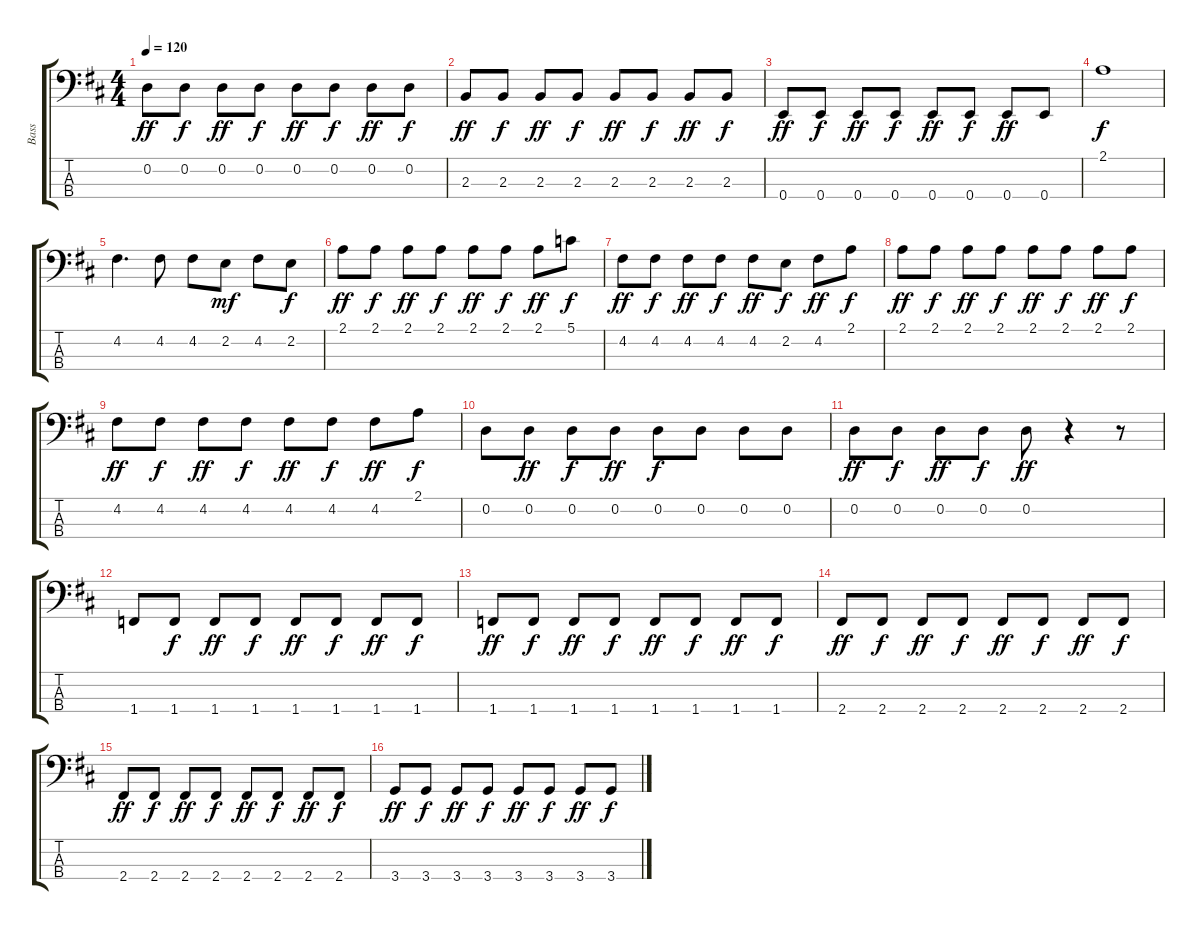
\track ("Bass" "Bass") {instrument electricbasspick}
\staff {score tabs}
\tuning (G2 D2 A1 E1) {hide}
\ts (4 4)
\tempo 120
\clef f4
\ks d
0.2.8{dy ff} 0.2.8{dy f} 0.2.8{dy ff} 0.2.8{dy f} 0.2.8{dy ff} 0.2.8{dy f} 0.2.8{dy ff} 0.2.8{dy f} |
2.3.8{dy ff} 2.3.8{dy f} 2.3.8{dy ff} 2.3.8{dy f} 2.3.8{dy ff} 2.3.8{dy f} 2.3.8{dy ff} 2.3.8{dy f} |
0.4.8{dy ff} 0.4.8{dy f} 0.4.8{dy ff} 0.4.8{dy f} 0.4.8{dy ff} 0.4.8{dy f} 0.4.8{dy ff} 0.4.8 |
2.1.1{dy f} |
4.2.4{d} 4.2.8 4.2.8 2.2.8{dy mf} 4.2.8 2.2.8{dy f} |
2.1.8{dy ff} 2.1.8{dy f} 2.1.8{dy ff} 2.1.8{dy f} 2.1.8{dy ff} 2.1.8{dy f} 2.1.8{dy ff} 5.1.8{dy f} |
4.2.8{dy ff} 4.2.8{dy f} 4.2.8{dy ff} 4.2.8{dy f} 4.2.8{dy ff} 2.2.8{dy f} 4.2.8{dy ff} 2.1.8{dy f} |
2.1.8{dy ff} 2.1.8{dy f} 2.1.8{dy ff} 2.1.8{dy f} 2.1.8{dy ff} 2.1.8{dy f} 2.1.8{dy ff} 2.1.8{dy f} |
4.2.8{dy ff} 4.2.8{dy f} 4.2.8{dy ff} 4.2.8{dy f} 4.2.8{dy ff} 4.2.8{dy f} 4.2.8{dy ff} 2.1.8{dy f} |
0.2.8 0.2.8{dy ff} 0.2.8{dy f} 0.2.8{dy ff} 0.2.8{dy f} 0.2.8 0.2.8 0.2.8 |
0.2.8{dy ff} 0.2.8{dy f} 0.2.8{dy ff} 0.2.8{dy f} 0.2.8{dy ff} r.4 r.8 |
1.4.8 1.4.8{dy f} 1.4.8{dy ff} 1.4.8{dy f} 1.4.8{dy ff} 1.4.8{dy f} 1.4.8{dy ff} 1.4.8{dy f} |
1.4.8{dy ff} 1.4.8{dy f} 1.4.8{dy ff} 1.4.8{dy f} 1.4.8{dy ff} 1.4.8{dy f} 1.4.8{dy ff} 1.4.8{dy f} |
2.4.8{dy ff} 2.4.8{dy f} 2.4.8{dy ff} 2.4.8{dy f} 2.4.8{dy ff} 2.4.8{dy f} 2.4.8{dy ff} 2.4.8{dy f} |
2.4.8{dy ff} 2.4.8{dy f} 2.4.8{dy ff} 2.4.8{dy f} 2.4.8{dy ff} 2.4.8{dy f} 2.4.8{dy ff} 2.4.8{dy f} |
3.4.8{dy ff} 3.4.8{dy f} 3.4.8{dy ff} 3.4.8{dy f} 3.4.8{dy ff} 3.4.8{dy f} 3.4.8{dy ff} 3.4.8{dy f}
